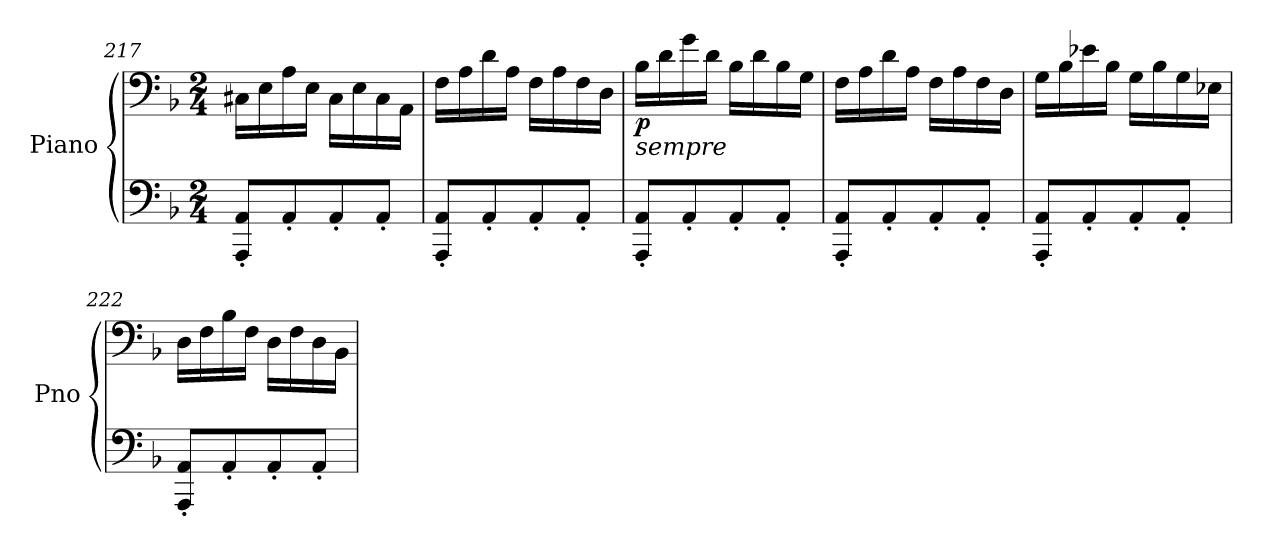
**kern	**kern	**dynam
*part1	*part1	*part1
*staff2	*staff1	*staff1/2
*I"Piano	*	*
*I'Pno	*	*
*clefF4	*clefF4	*
*k[b-]	*k[b-]	*
*M2/4	*M2/4	*
=217	=217	=217
8AAA/' 8AA/'L	16C#X\LL	.
.	16E\	.
8AA'/	16A\	.
.	16E\JJ	.
8AA'/	16C#\LL	.
.	16E\	.
8AA'/J	16C#\	.
.	16AA\JJ	.
=218	=218	=218
8AAA/' 8AA/'L	16F\LL	.
.	16A\	.
8AA'/	16d\	.
.	16A\JJ	.
8AA'/	16F\LL	.
.	16A\	.
8AA'/J	16F\	.
.	16D\JJ	.
!!LO:LB:g=z
=219	=219	=219
!	!LO:TX:b:i:t=sempre	!
!	!	!LO:DY:b
8AAA/' 8AA/'L	16B-\LL	p
.	16d\	.
8AA'/	16g\	.
.	16d\JJ	.
8AA'/	16B-\LL	.
.	16d\	.
8AA'/J	16B-\	.
.	16G\JJ	.
=220	=220	=220
8AAA/' 8AA/'L	16F\LL	.
.	16A\	.
8AA'/	16d\	.
.	16A\JJ	.
8AA'/	16F\LL	.
.	16A\	.
8AA'/J	16F\	.
.	16D\JJ	.
=221	=221	=221
8AAA/' 8AA/'L	16G\LL	.
.	16B-\	.
8AA'/	16e-X\	.
.	16B-\JJ	.
8AA'/	16G\LL	.
.	16B-\	.
8AA'/J	16G\	.
.	16E-X\JJ	.
=222	=222	=222
8AAA/' 8AA/'L	16D\LL	.
.	16F\	.
8AA'/	16B-\	.
.	16F\JJ	.
8AA'/	16D\LL	.
.	16F\	.
8AA'/J	16D\	.
.	16BB-\JJ	.
=	=	=
*-	*-	*-
